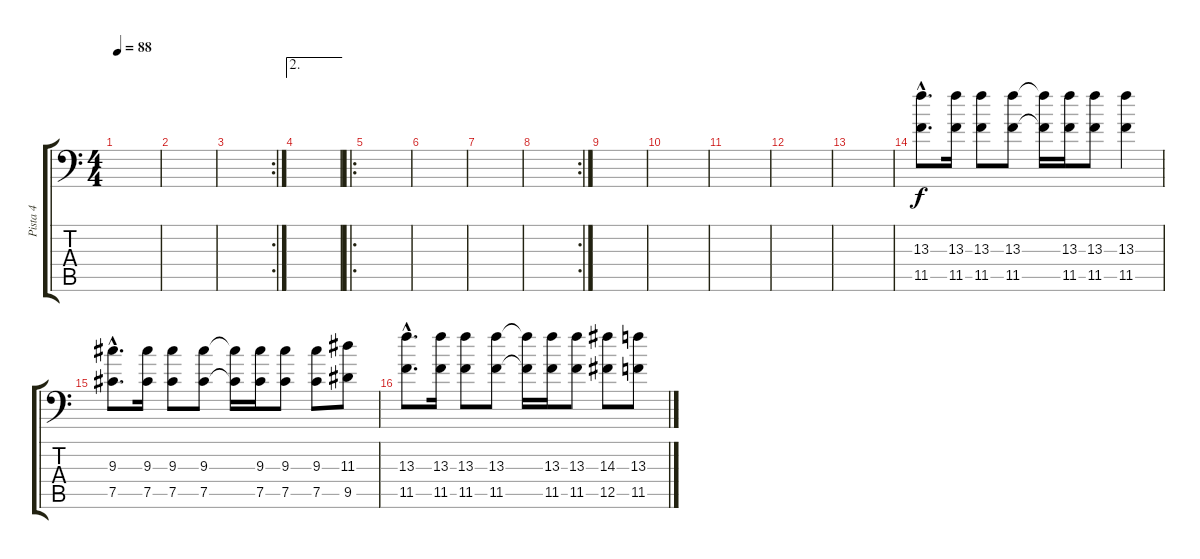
\track ("Pista 4" "Pista 4") {instrument distortionguitar}
\staff {score tabs}
\tuning (Db4 Ab3 E3 B2 Gb2 Bb1) {hide}
\ts (4 4)
\tempo 88
\clef f4
\ks c
|
|
\rc 2
|
\ae 2
|
\ro
|
|
|
\rc 2
|
|
|
|
|
|
(13.3{hac} 11.5{hac}).8{d} (13.3 11.5).16 (13.3 11.5).8 (13.3 11.5).8 (13.3{t} 11.5{t}).16 (13.3 11.5).16 (13.3 11.5).8 (13.3 11.5).4 |
(9.3{hac} 7.5{hac}).8{d} (9.3 7.5).16 (9.3 7.5).8 (9.3 7.5).8 (9.3{t} 7.5{t}).16 (9.3 7.5).16 (9.3 7.5).8 (9.3 7.5).8 (11.3 9.5).8 |
(13.3{hac} 11.5{hac}).8{d} (13.3 11.5).16 (13.3 11.5).8 (13.3 11.5).8 (13.3{t} 11.5{t}).16 (13.3 11.5).16 (13.3 11.5).8 (14.3 12.5).8 (13.3 11.5).8
